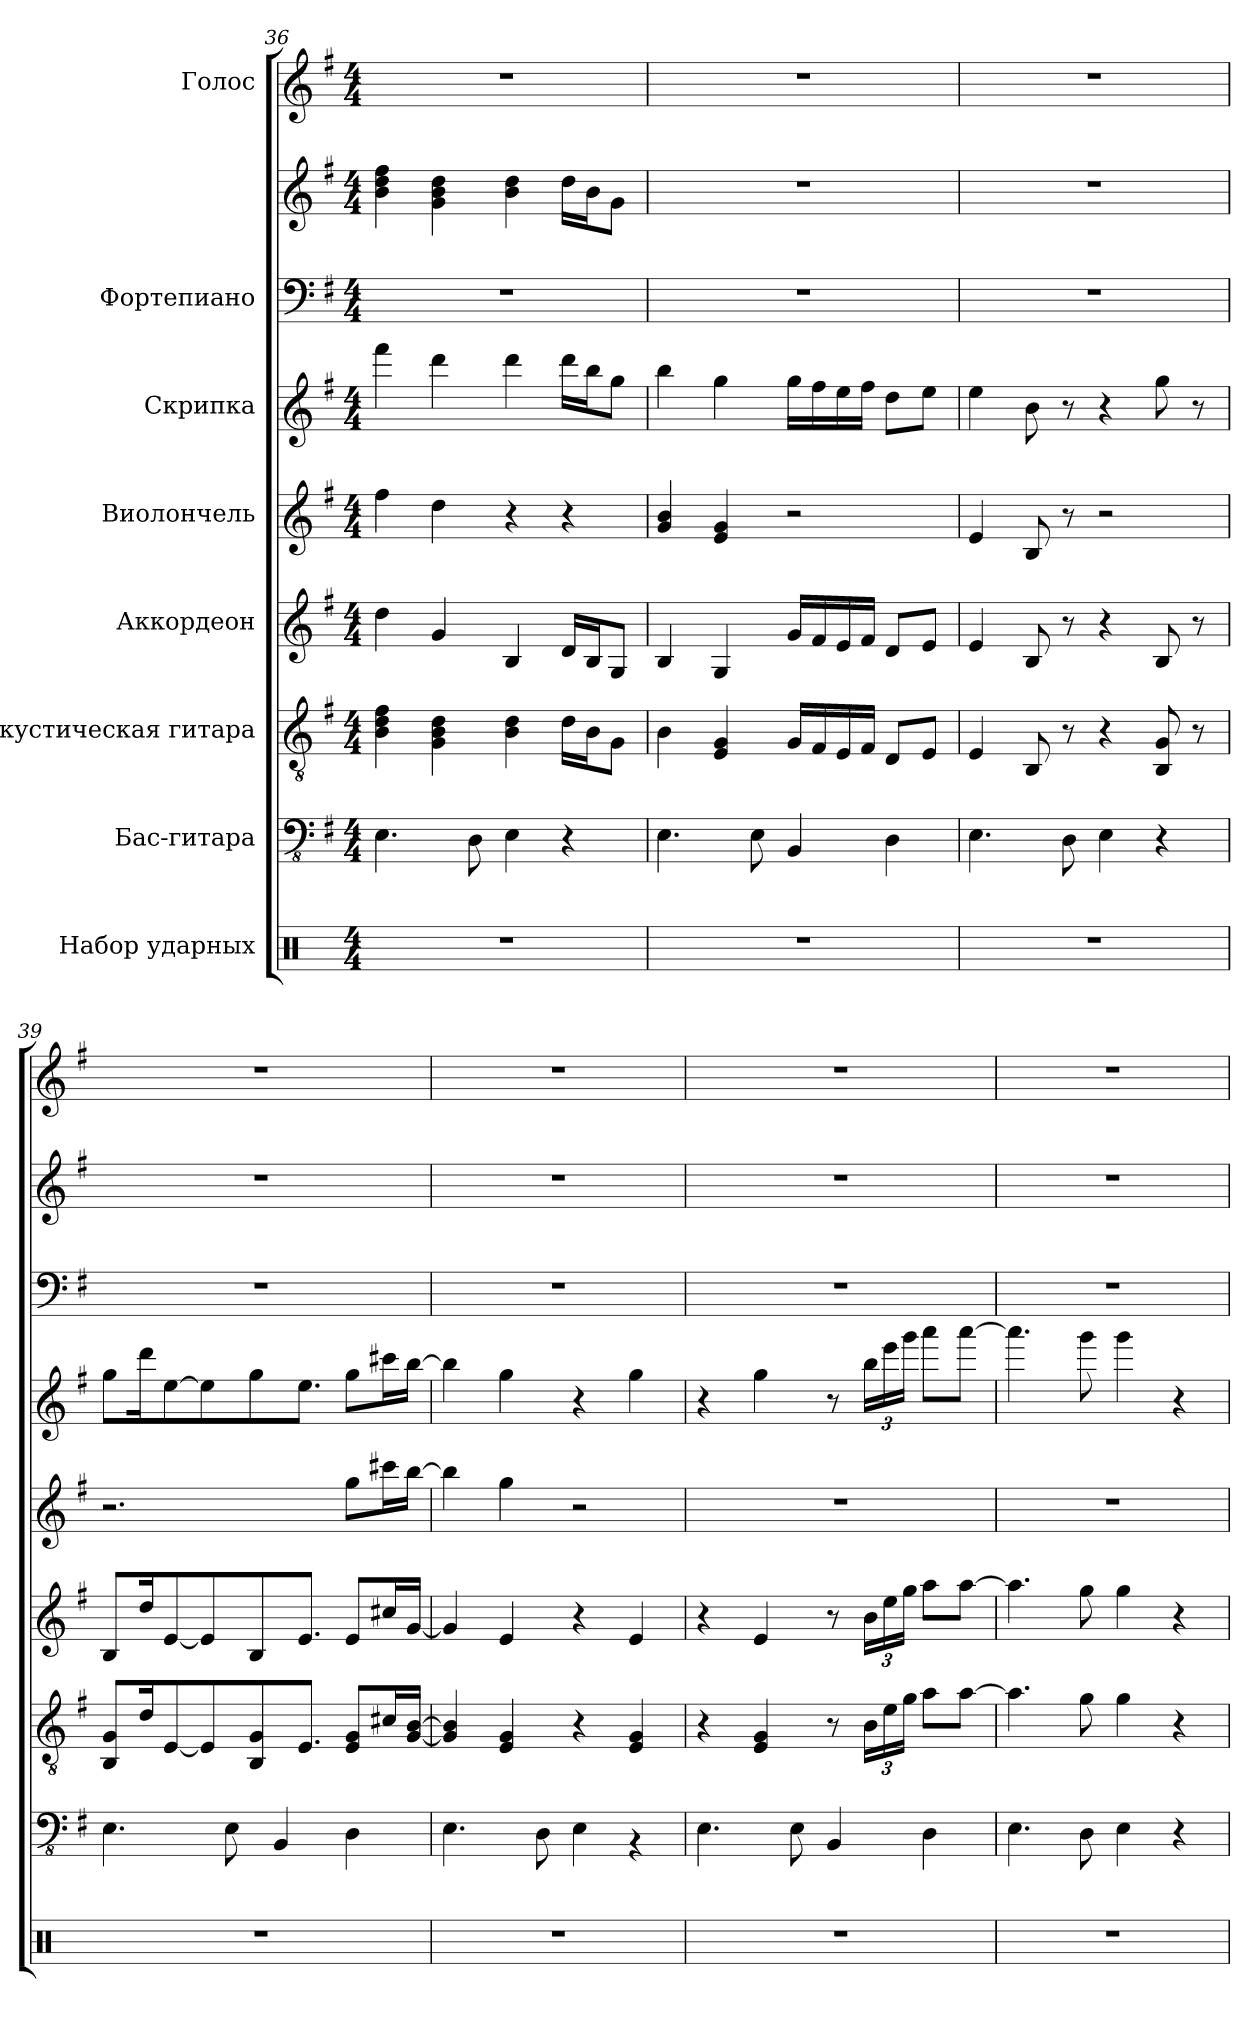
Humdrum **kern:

**kern	**kern	**kern	**kern	**kern	**kern	**kern	**kern	**kern
*part8	*part7	*part6	*part5	*part4	*part3	*part2	*part2	*part1
*staff9	*staff8	*staff7	*staff6	*staff5	*staff4	*staff3	*staff2	*staff1
*I"Набор ударных	*I"Бас-гитара	*I"Акустическая гитара	*I"Аккордеон	*I"Виолончель	*I"Скрипка	*I"Фортепиано	*	*I"Голос
*clefX	*clefFv4	*clefGv2	*clefG2	*clefG2	*clefG2	*clefF4	*clefG2	*clefG2
*k[]	*k[f#]	*k[f#]	*k[f#]	*k[f#]	*k[f#]	*k[f#]	*k[f#]	*k[f#]
*M4/4	*M4/4	*M4/4	*M4/4	*M4/4	*M4/4	*M4/4	*M4/4	*M4/4
=36	=36	=36	=36	=36	=36	=36	=36	=36
1r	4.EE\	4B\ 4d\ 4f#\	4dd\	4ff#\	4fff#\	1r	4b\ 4dd\ 4ff#\	1r
.	.	4G\ 4B\ 4d\	4g/	4dd\	4ddd\	.	4g\ 4b\ 4dd\	.
.	8DD\	.	.	.	.	.	.	.
.	4EE\	4B\ 4d\	4B/	4r	4ddd\	.	4b\ 4dd\	.
.	4r	16d\LL	16d/LL	4r	16ddd\LL	.	16dd\LL	.
.	.	16B\J	16B/J	.	16bb\J	.	16b\J	.
.	.	8G\J	8G/J	.	8gg\J	.	8g\J	.
=37	=37	=37	=37	=37	=37	=37	=37	=37
1r	4.EE\	4B\	4B/	4g/ 4b/	4bb\	1r	1r	1r
.	.	4E/ 4G/	4G/	4e/ 4g/	4gg\	.	.	.
.	8EE\	.	.	.	.	.	.	.
.	4BBB/	16G/LL	16g/LL	2r	16gg\LL	.	.	.
.	.	16F#/	16f#/	.	16ff#\	.	.	.
.	.	16E/	16e/	.	16ee\	.	.	.
.	.	16F#/JJ	16f#/JJ	.	16ff#\JJ	.	.	.
.	4DD\	8D/L	8d/L	.	8dd\L	.	.	.
.	.	8E/J	8e/J	.	8ee\J	.	.	.
=38	=38	=38	=38	=38	=38	=38	=38	=38
1r	4.EE\	4E/	4e/	4e/	4ee\	1r	1r	1r
.	.	8BB/	8B/	8B/	8b\	.	.	.
.	8DD\	8r	8r	8r	8r	.	.	.
.	4EE\	4r	4r	2r	4r	.	.	.
.	4r	8BB/ 8G/	8B/	.	8gg\	.	.	.
.	.	8r	8r	.	8r	.	.	.
!!LO:PB:g=z
=39	=39	=39	=39	=39	=39	=39	=39	=39
1r	4.EE\	8BB/ 8G/L	8B/L	2.r	8gg\L	1r	1r	1r
.	.	16d/K	16dd/K	.	16ddd\K	.	.	.
.	.	[8E/	[8e/	.	[8ee\	.	.	.
.	.	8E/]	8e/]	.	8ee\]	.	.	.
.	8EE\	.	.	.	.	.	.	.
.	.	8BB/ 8G/	8B/	.	8gg\	.	.	.
.	4BBB/	.	.	.	.	.	.	.
.	.	8.E/J	8.e/J	.	8.ee\J	.	.	.
.	4DD\	8E/ 8G/L	8e/L	8gg\L	8gg\L	.	.	.
.	.	16c#X/L	16cc#X/L	16ccc#X\L	16ccc#X\L	.	.	.
.	.	[16G/ [16B/JJ	[16g/JJ	[16bb\JJ	[16bb\JJ	.	.	.
=40	=40	=40	=40	=40	=40	=40	=40	=40
1r	4.EE\	4G/] 4B/]	4g/]	4bb\]	4bb\]	1r	1r	1r
.	.	4E/ 4G/	4e/	4gg\	4gg\	.	.	.
.	8DD\	.	.	.	.	.	.	.
.	4EE\	4r	4r	2r	4r	.	.	.
.	4rBBB	4E/ 4G/	4e/	.	4gg\	.	.	.
=41	=41	=41	=41	=41	=41	=41	=41	=41
1r	4.EE\	4r	4r	1r	4r	1r	1r	1r
.	.	4E/ 4G/	4e/	.	4gg\	.	.	.
.	8EE\	.	.	.	.	.	.	.
.	4BBB/	8r	8r	.	8r	.	.	.
*	*	*Xbrackettup	*Xbrackettup	*	*Xbrackettup	*	*	*
.	.	24B\LL	24b\LL	.	24bb\LL	.	.	.
.	.	24e\	24ee\	.	24eee\	.	.	.
.	.	24g\JJ	24gg\JJ	.	24ggg\JJ	.	.	.
.	4DD\	8a\L	8aa\L	.	8aaa\L	.	.	.
.	.	[8a\J	[8aa\J	.	[8aaa\J	.	.	.
=42	=42	=42	=42	=42	=42	=42	=42	=42
1r	4.EE\	4.a\]	4.aa\]	1r	4.aaa\]	1r	1r	1r
.	8DD\	8g\	8gg\	.	8ggg\	.	.	.
.	4EE\	4g\	4gg\	.	4ggg\	.	.	.
.	4r	4r	4r	.	4r	.	.	.
=	=	=	=	=	=	=	=	=
*-	*-	*-	*-	*-	*-	*-	*-	*-
